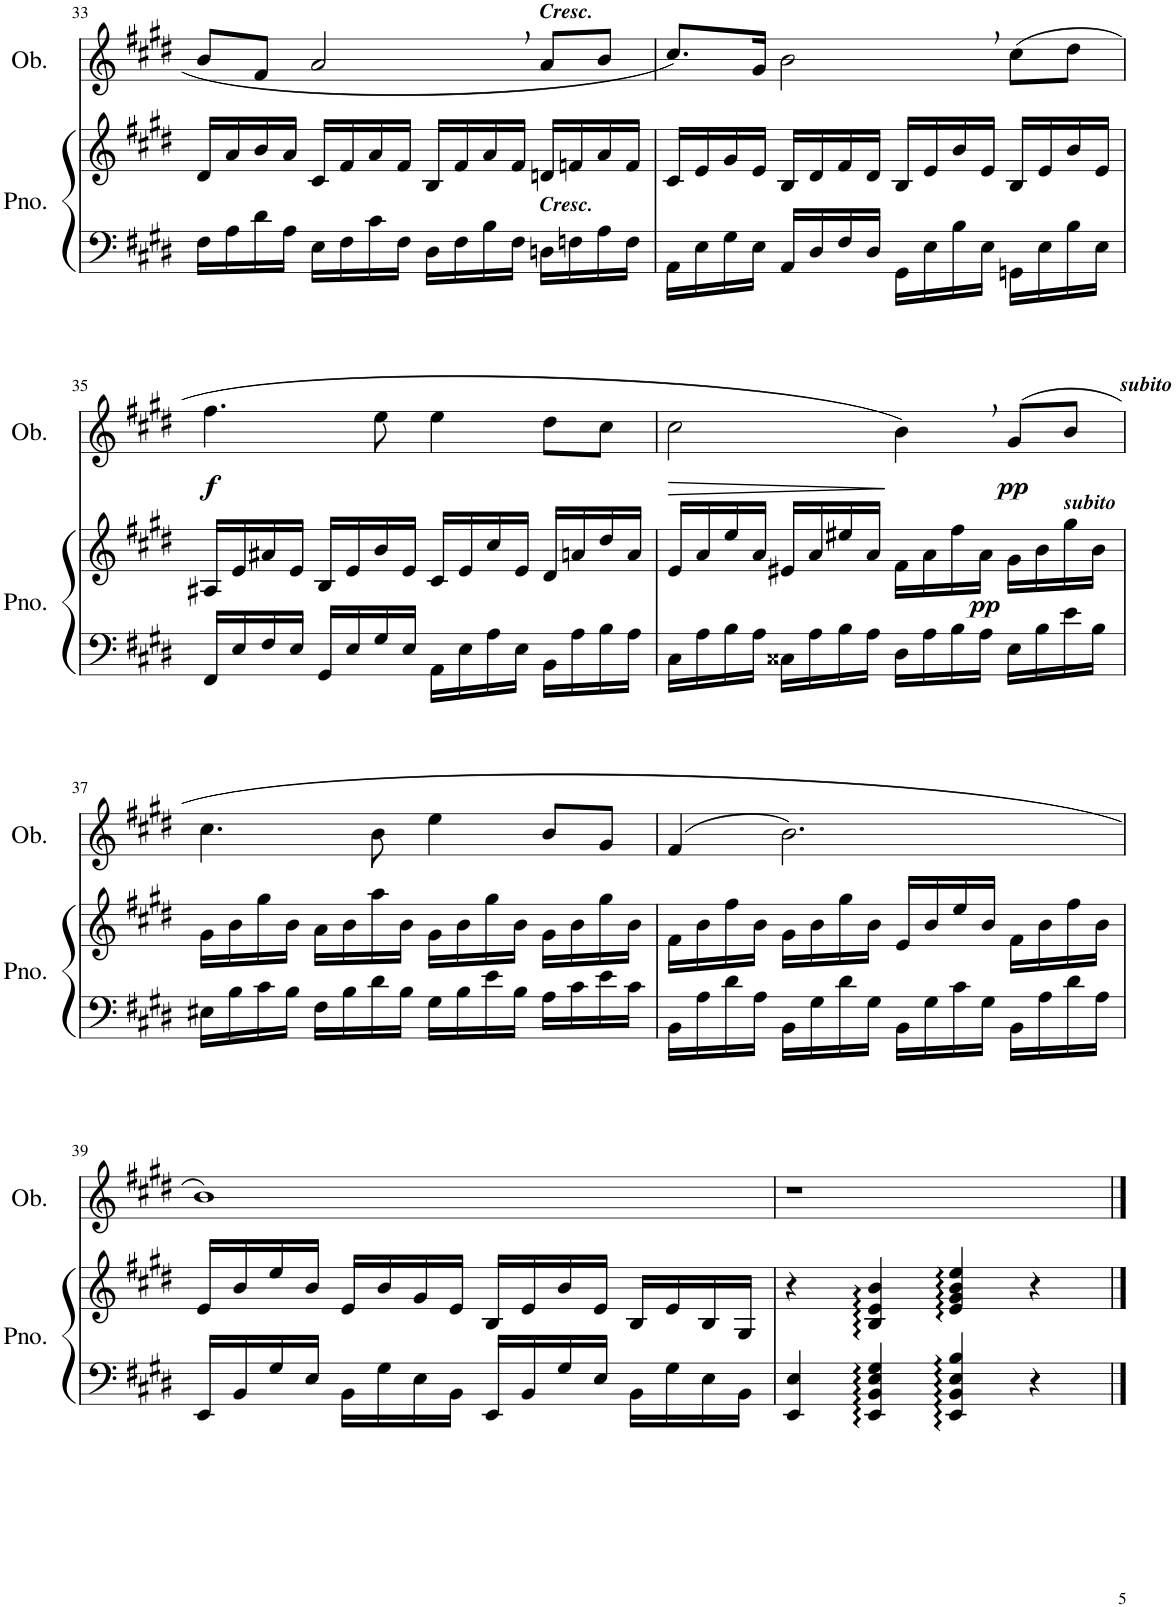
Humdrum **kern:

**kern	**kern	**dynam	**kern	**dynam
*part2	*part2	*part2	*part1	*part1
*staff3	*staff2	*staff2/3	*staff1	*staff1
*I"Piano	*	*	*I"Oboe	*
*I'Pno.	*	*	*I'Ob.	*
!!LO:PB:g=z
*clefF4	*clefG2	*	*clefG2	*
*k[f#c#g#d#]	*k[f#c#g#d#]	*	*k[f#c#g#d#]	*
*E:	*E:	*	*E:	*
*M4/4	*M4/4	*	*M4/4	*
*met(c)	*met(c)	*	*met(c)	*
=33	=33	=33	=33	=33
16F#\LL	16d#/LL	.	8b/L	.
16A\	16a/	.	.	.
16d#\	16b/	.	8f#/J	.
16A\JJ	16a/JJ	.	.	.
16E\LL	16c#/LL	.	2a,/	.
16F#\	16f#/	.	.	.
16c#\	16a/	.	.	.
16F#\JJ	16f#/JJ	.	.	.
16D#\LL	16B/LL	.	.	.
16F#\	16f#/	.	.	.
16B\	16a/	.	.	.
16F#\JJ	16f#/JJ	.	.	.
!	!	!	!LO:TX:a:Bi:t=Cresc.	!
!LO:TX:a:Bi:t=Cresc.	!	!	!	!
16Dn\LL	16dn/LL	.	8a/L	.
16Fn\	16fn/	.	.	.
16A\	16a/	.	8b/J	.
16F\JJ	16f/JJ	.	.	.
=34	=34	=34	=34	=34
16AA\LL	16c#/LL	.	8.cc#/L	.
16E\	16e/	.	.	.
16G#\	16g#/	.	.	.
16E\JJ	16e/JJ	.	16g#/Jk	.
16AA/LL	16B/LL	.	2b,\	.
16D#/	16d#/	.	.	.
16F#/	16f#/	.	.	.
16D#/JJ	16d#/JJ	.	.	.
16GG#\LL	16B/LL	.	.	.
16E\	16e/	.	.	.
16B\	16b/	.	.	.
16E\JJ	16e/JJ	.	.	.
16GGn\LL	16B/LL	.	(>8cc#\L	.
16E\	16e/	.	.	.
16B\	16b/	.	8dd#\J	.
16E\JJ	16e/JJ	.	.	.
!!LO:LB:g=z
=35	=35	=35	=35	=35
!	!	!	!	!LO:DY:b
16FF#/LL	16A#X/LL	.	4.ff#\	f
16E/	16e/	.	.	.
16F#/	16a#X/	.	.	.
16E/JJ	16e/JJ	.	.	.
16GG#/LL	16B/LL	.	.	.
16E/	16e/	.	.	.
16G#/	16b/	.	8ee\	.
16E/JJ	16e/JJ	.	.	.
16AA\LL	16c#/LL	.	4ee\	.
16E\	16e/	.	.	.
16A\	16cc#/	.	.	.
16E\JJ	16e/JJ	.	.	.
16BB\LL	16d#/LL	.	8dd#\L	.
16A\	16an/	.	.	.
16B\	16dd#/	.	8cc#\J	.
16A\JJ	16a/JJ	.	.	.
=36	=36	=36	=36	=36
!	!	!	!	!LO:HP:b
16C#\LL	16e/LL	.	2cc#\	>
16A\	16a/	.	.	.
16B\	16ee/	.	.	.
16A\JJ	16a/JJ	.	.	.
16C##X\LL	16e#X/LL	.	.	.
16A\	16a/	.	.	.
16B\	16ee#X/	.	.	.
16A\JJ	16a/JJ	.	.	.
16D#\LL	16f#\LL	.	4b,\)	]
16A\	16a\	.	.	.
16B\	16ff#\	.	.	.
!	!	!LO:DY:b	!	!
16A\JJ	16a\JJ	pp	.	.
!	!	!	!	!LO:DY:b
16E\LL	16g#\LL	.	(>8g#/L	pp
16B\	16b\	.	.	.
!	!LO:TX:a:Bi:t=subito	!	!	!
16e\	16gg#\	.	8b/J	.
16B\JJ	16b\JJ	.	.	.
!	!	!	!LO:TX:a:Bi:t=subito	!
!!LO:LB:g=z
=37	=37	=37	=37	=37
16E#X\LL	16g#\LL	.	4.cc#\	.
16B\	16b\	.	.	.
16c#\	16gg#\	.	.	.
16B\JJ	16b\JJ	.	.	.
16F#\LL	16a\LL	.	.	.
16B\	16b\	.	.	.
16d#\	16aa\	.	8b\	.
16B\JJ	16b\JJ	.	.	.
16G#\LL	16g#\LL	.	4ee\	.
16B\	16b\	.	.	.
16e\	16gg#\	.	.	.
16B\JJ	16b\JJ	.	.	.
16A\LL	16g#\LL	.	8b/L	.
16c#\	16b\	.	.	.
16e\	16gg#\	.	8g#/J	.
16c#\JJ	16b\JJ	.	.	.
=38	=38	=38	=38	=38
16BB\LL	16f#\LL	.	(>4f#/	.
16A\	16b\	.	.	.
16d#\	16ff#\	.	.	.
16A\JJ	16b\JJ	.	.	.
16BB\LL	16g#\LL	.	2.b\)	.
16G#\	16b\	.	.	.
16d#\	16gg#\	.	.	.
16G#\JJ	16b\JJ	.	.	.
16BB\LL	16e/LL	.	.	.
16G#\	16b/	.	.	.
16c#\	16ee/	.	.	.
16G#\JJ	16b/JJ	.	.	.
16BB\LL	16f#\LL	.	.	.
16A\	16b\	.	.	.
16d#\	16ff#\	.	.	.
16A\JJ	16b\JJ	.	.	.
!!LO:LB:g=z
=39	=39	=39	=39	=39
16EE/LL	16e/LL	.	1b)	.
16BB/	16b/	.	.	.
16G#/	16ee/	.	.	.
16E/JJ	16b/JJ	.	.	.
16BB\LL	16e/LL	.	.	.
16G#\	16b/	.	.	.
16E\	16g#/	.	.	.
16BB\JJ	16e/JJ	.	.	.
16EE/LL	16B/LL	.	.	.
16BB/	16e/	.	.	.
16G#/	16b/	.	.	.
16E/JJ	16e/JJ	.	.	.
16BB\LL	16B/LL	.	.	.
16G#\	16e/	.	.	.
16E\	16B/	.	.	.
16BB\JJ	16G#/JJ	.	.	.
=40	=40	=40	=40	=40
4EE/ 4E/	4r	.	1r	.
4EE/: 4BB/: 4E/: 4G#/:	4B/: 4e/: 4b/:	.	.	.
4EE/: 4BB/: 4E/: 4B/:	4e/: 4g#/: 4b/: 4ee/:	.	.	.
4r	4r	.	.	.
==	==	==	==	==
*-	*-	*-	*-	*-
